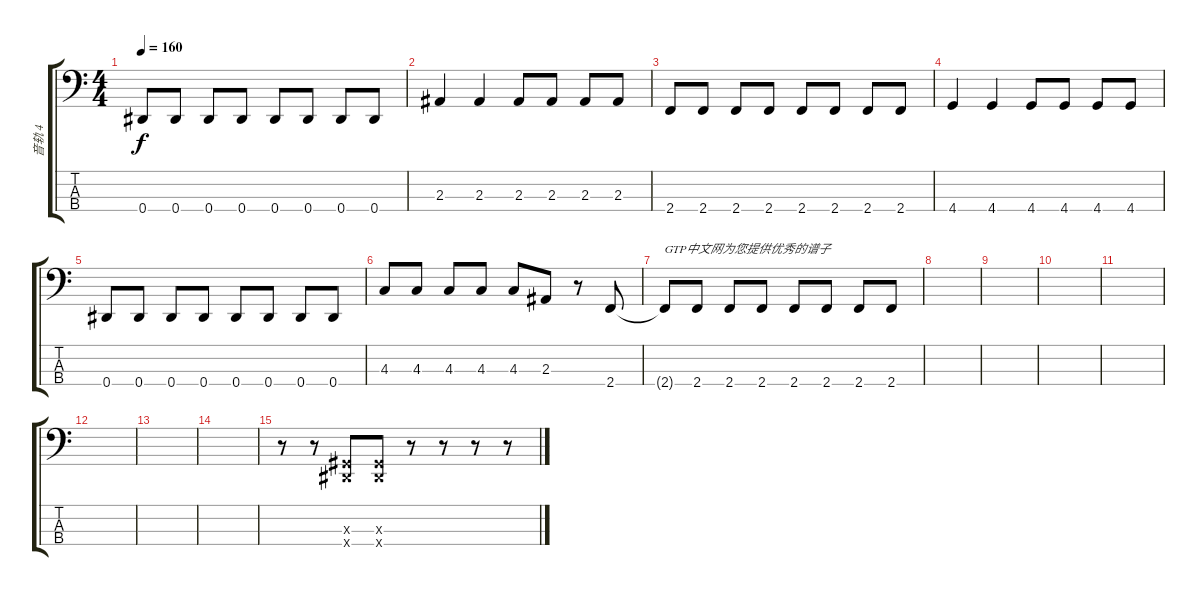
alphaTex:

\track ("音轨 4" "音轨 4") {instrument electricbassfinger}
\staff {score tabs}
\tuning (Gb2 Db2 Ab1 Eb1) {hide}
\ts (4 4)
\tempo 160
\clef f4
\ks c
0.4.8{dy f} 0.4.8 0.4.8 0.4.8 0.4.8 0.4.8 0.4.8 0.4.8 |
2.3.4 2.3.4 2.3.8 2.3.8 2.3.8 2.3.8 |
2.4.8 2.4.8 2.4.8 2.4.8 2.4.8 2.4.8 2.4.8 2.4.8 |
4.4.4 4.4.4 4.4.8 4.4.8 4.4.8 4.4.8 |
0.4.8 0.4.8 0.4.8 0.4.8 0.4.8 0.4.8 0.4.8 0.4.8 |
4.3.8 4.3.8 4.3.8 4.3.8 4.3.8 2.3.8 r.8 2.4.8 |
2.4{t}.8{txt "GTP中文网为您提供优秀的谱子"} 2.4.8 2.4.8 2.4.8 2.4.8 2.4.8 2.4.8 2.4.8 |
|
|
|
|
|
|
|
r.8 r.8 (0.3{x} 0.4{x}).8 (0.3{x} 0.4{x}).8 r.8 r.8 r.8 r.8
